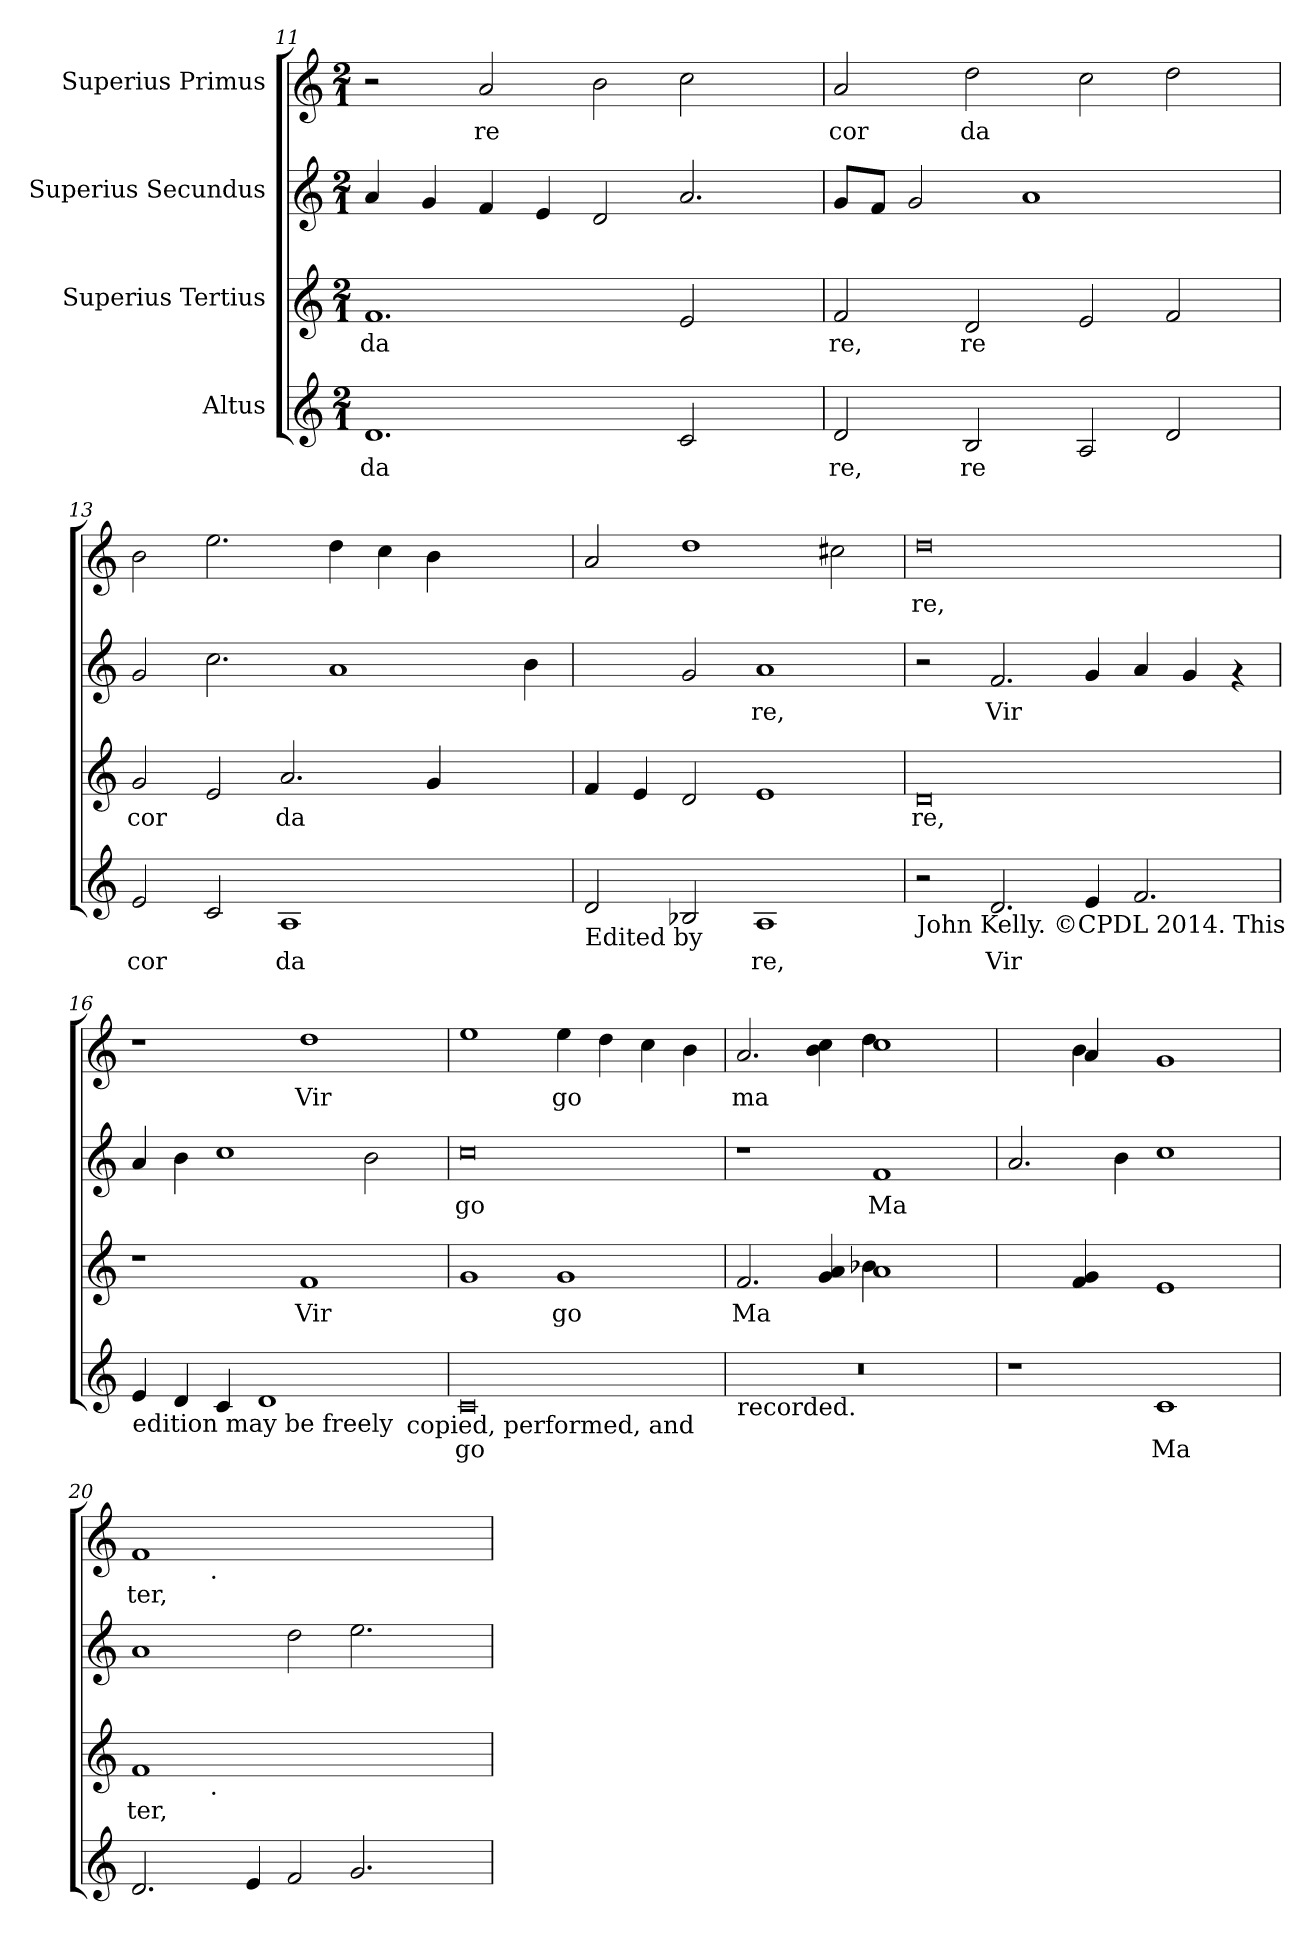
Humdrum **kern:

**kern	**text	**kern	**text	**kern	**text	**kern	**text
*part4	*part4	*part3	*part3	*part2	*part2	*part1	*part1
*staff4	*staff4	*staff3	*staff3	*staff2	*staff2	*staff1	*staff1
*I"Altus	*	*I"Superius Tertius	*	*I"Superius Secundus	*	*I"Superius Primus	*
*clefG2	*	*clefG2	*	*clefG2	*	*clefG2	*
*k[]	*	*k[]	*	*k[]	*	*k[]	*
*C:	*	*C:	*	*C:	*	*C:	*
*M2/1	*	*M2/1	*	*M2/1	*	*M2/1	*
=11	=11	=11	=11	=11	=11	=11	=11
!	!LO:LY:b:cj	!	!LO:LY:b:cj	!	!LO:LY:b:cj	!	!
1.d	da	1.f	-da-	4a/	.	2r	.
!	!	!	!	!	!LO:LY:b:cj	!	!
.	.	.	.	4g/	.	.	.
!	!	!	!	!	!LO:LY:b:cj	!	!LO:LY:b:cj
.	.	.	.	4f/	.	2a/	re
!	!	!	!	!	!LO:LY:b:cj	!	!
.	.	.	.	4e/	.	.	.
!	!	!	!	!	!	!	!LO:LY:b:cj
.	.	.	.	2d/	.	2b\	.
!	!LO:LY:b:cj	!	!LO:LY:b:cj	!	!LO:LY:b:cj	!	!LO:LY:b:cj
2c/	.	2e/	--	2.a/	.	2cc\	.
4ryy	.	4ryy	.	.	.	4ryy	.
=12	=12	=12	=12	=12	=12	=12	=12
!	!LO:LY:b:cj	!	!LO:LY:b:cj	!	!LO:LY:b:cj	!	!LO:LY:b:cj
2d/	re,	2f/	-re,	8g/L	.	2a/	cor
!	!	!	!	!	!LO:LY:b:cj	!	!
.	.	.	.	8f/J	.	.	.
!	!	!	!	!	!LO:LY:b:cj	!	!
.	.	.	.	2g/	.	.	.
!	!LO:LY:b:cj	!	!LO:LY:b:cj	!	!	!	!LO:LY:b:cj
2B/	re	2d/	re-	.	.	2dd\	da
!	!	!	!	!	!LO:LY:b:cj	!	!
.	.	.	.	1a	.	.	.
!	!LO:LY:b:cj	!	!LO:LY:b:cj	!	!	!	!LO:LY:b:cj
2A/	.	2e/	--	.	.	2cc\	.
!	!LO:LY:b:cj	!	!LO:LY:b:cj	!	!	!	!LO:LY:b:cj
2d/	.	2f/	--	.	.	2dd\	.
.	.	.	.	4ryy	.	.	.
!!LO:PB:g=z
=13	=13	=13	=13	=13	=13	=13	=13
!	!LO:LY:b:cj	!	!LO:LY:b:cj	!	!LO:LY:b:cj	!	!LO:LY:b:cj
2e/	cor-	2g/	-cor	2g/	.	2b\	.
!	!LO:LY:b:cj	!	!LO:LY:b:cj	!	!	!	!LO:LY:b:cj
2c/	--	2e/	.	2.cc\	.	2.ee\	.
!	!LO:LY:b:cj	!	!LO:LY:b:cj	!	!	!	!
1A	-da-	2.a/	da	.	.	.	.
!	!	!	!	!	!	!	!LO:LY:b:cj
.	.	.	.	1a	.	4dd\	.
!	!	!	!	!	!	!	!LO:LY:b:cj
.	.	.	.	.	.	4cc\	.
!	!	!	!LO:LY:b:cj	!	!	!	!LO:LY:b:cj
.	.	4g/	.	.	.	4b\	.
2ryy	.	2ryy	.	.	.	2ryy	.
!	!	!	!	!	!LO:LY:b:cj	!	!
.	.	.	.	4b\	.	.	.
=14	=14	=14	=14	=14	=14	=14	=14
!LO:TX:b:t=Edited by	!	!	!	!	!	!	!
!	!LO:LY:b:cj	!	!LO:LY:b:cj	!	!	!	!LO:LY:b:cj
2d/	--	4f/	.	2ryy	.	2a/	.
!	!	!	!LO:LY:b:cj	!	!	!	!
.	.	4e/	.	.	.	.	.
!	!LO:LY:b:cj	!	!LO:LY:b:cj	!	!LO:LY:b:cj	!	!LO:LY:b:cj
2B-/	--	2d/	.	2g/	.	1dd	.
!	!LO:LY:b:cj	!	!LO:LY:b:cj	!	!LO:LY:b:cj	!	!
1A	-re,	1e	.	1a	re,	.	.
!	!	!	!	!	!	!	!LO:LY:b:cj
.	.	.	.	.	.	2cc#\	.
=15	=15	=15	=15	=15	=15	=15	=15
!LO:TX:b:t=John Kelly. ©CPDL 2014. This	!	!	!	!	!	!	!
!	!	!	!LO:LY:b:cj	!	!	!	!LO:LY:b:cj
2r	.	0d	re,	2r	.	0dd	re,
!	!LO:LY:b:cj	!	!	!	!LO:LY:b:cj	!	!
2.d/	Vir-	.	.	2.f/	Vir-	.	.
!	!LO:LY:b:cj	!	!	!	!LO:LY:b:cj	!	!
4e/	--	.	.	4g/	--	.	.
!	!LO:LY:b:cj	!	!	!	!LO:LY:b:cj	!	!
2.f/	--	.	.	4a/	--	.	.
!	!	!	!	!	!LO:LY:b:cj	!	!
.	.	.	.	4g/	--	.	.
.	.	4ryy	.	4rf	.	4ryy	.
=16	=16	=16	=16	=16	=16	=16	=16
!LO:TX:b:t=edition may be freely	!	!	!	!	!	!	!
!	!LO:LY:b:cj	!	!	!	!LO:LY:b:cj	!	!
4e/	--	1r	.	4a/	--	1r	.
!	!LO:LY:b:cj	!	!	!	!LO:LY:b:cj	!	!
4d/	--	.	.	4b\	--	.	.
!	!LO:LY:b:cj	!	!	!	!LO:LY:b:cj	!	!
4c/	--	.	.	1cc	--	.	.
!	!LO:LY:b:cj	!	!	!	!	!	!
1d	--	.	.	.	.	.	.
!	!	!	!LO:LY:b:cj	!	!	!	!LO:LY:b:cj
.	.	1f	Vir	.	.	1dd	Vir
!	!	!	!	!	!LO:LY:b:cj	!	!
.	.	.	.	2b\	--	.	.
!LO:TX:b:t=copied, performed, and	!	!	!	!	!	!	!
4ryy	.	.	.	.	.	.	.
=17	=17	=17	=17	=17	=17	=17	=17
!	!LO:LY:b:cj	!	!LO:LY:b:cj	!	!LO:LY:b:cj	!	!LO:LY:b:cj
0c	-go	1g	.	0cc	-go	1ee	.
!	!	!	!LO:LY:b:cj	!	!	!	!LO:LY:b:cj
.	.	1g	go	.	.	4ee\	go
!	!	!	!	!	!	!	!LO:LY:b:cj
.	.	.	.	.	.	4dd\	.
!	!	!	!	!	!	!	!LO:LY:b:cj
.	.	.	.	.	.	4cc\	.
!	!	!	!	!	!	!	!LO:LY:b:cj
.	.	.	.	.	.	4b\	.
!!LO:PB:g=z
=18	=18	=18	=18	=18	=18	=18	=18
!LO:TX:b:t=recorded.	!	!	!	!	!	!	!
!	!	!	!LO:LY:b:cj	!	!	!	!LO:LY:a:cj
*	*	*^	*	*	*	*^	*
0r	.	2.f/	1ryy	Ma	1r	.	2.a/	1ryy	ma-
!	!	!	!	!LO:LY:b:cj	!	!	!	!	!LO:LY:a:cj
.	.	4g/ 4a/	.	.	.	.	4b\ 4cc\	.	--
!	!	!	!	!LO:LY:b:cj	!	!LO:LY:b:cj	!	!	!LO:LY:a:cj
.	.	1a	4b-X\	.	1f	Ma	1cc	4dd\	--
.	.	.	2.ryy	.	.	.	.	2.ryy	.
=19	=19	=19	=19	=19	=19	=19	=19	=19	=19
!	!	!	!	!	!	!LO:LY:b:cj	!	!	!
*	*	*v	*v	*	*	*	*	*	*
1r	.	2ryy	.	2.a/	.	2ryy	2ryy	.
!	!	!	!LO:LY:b:cj	!	!	!	!	!LO:LY:a:cj
.	.	4g/ 4f/	.	.	.	4b\	4a/	--
!	!	!	!	!	!LO:LY:b:cj	!	!	!
.	.	4ryy	.	4b\	.	4ryy	1ryy	.
!	!LO:LY:b:cj	!	!LO:LY:b:cj	!	!LO:LY:b:cj	!	!	!LO:LY:a:cj
1c	Ma	1e	.	1cc	.	1g	.	--
.	.	.	.	.	.	.	4ryy	.
=20	=20	=20	=20	=20	=20	=20	=20	=20
!	!LO:LY:b:cj	!	!LO:LY:b:cj	!	!LO:LY:b:cj	!	!	!LO:LY:a:cj
*	*	*^	*	*	*	*	*	*
2.d/	.	1f	2ryy	ter,	1a	.	1f	2ryy	-ter,
.	.	.	32.ryy	.	.	.	.	32.ryy	.
!	!	!	!	!	!	!	!	!LO:TX:b:t=.	!
!	!	!	!LO:TX:b:t=.	!	!	!	!	!	!
.	.	.	1ryy	.	.	.	.	1ryy	.
!	!LO:LY:b:cj	!	!	!	!	!	!	!	!
4e/	.	.	.	.	.	.	.	.	.
!	!LO:LY:b:cj	!	!	!	!	!LO:LY:b:cj	!	!	!
2f/	.	1ryy	.	.	2dd\	.	1ryy	.	.
!	!LO:LY:b:cj	!	!	!	!	!LO:LY:b:cj	!	!	!
2.g/	.	.	.	.	2.ee\	.	.	.	.
.	.	.	2ryy	.	.	.	.	2ryy	.
.	.	4ryy	.	.	.	.	4ryy	.	.
.	.	.	8ryy	.	.	.	.	8ryy	.
.	.	.	16ryy	.	.	.	.	16ryy	.
.	.	.	64ryy	.	.	.	.	64ryy	.
*	*	*v	*v	*	*	*	*v	*v	*
=	=	=	=	=	=	=	=
*-	*-	*-	*-	*-	*-	*-	*-
